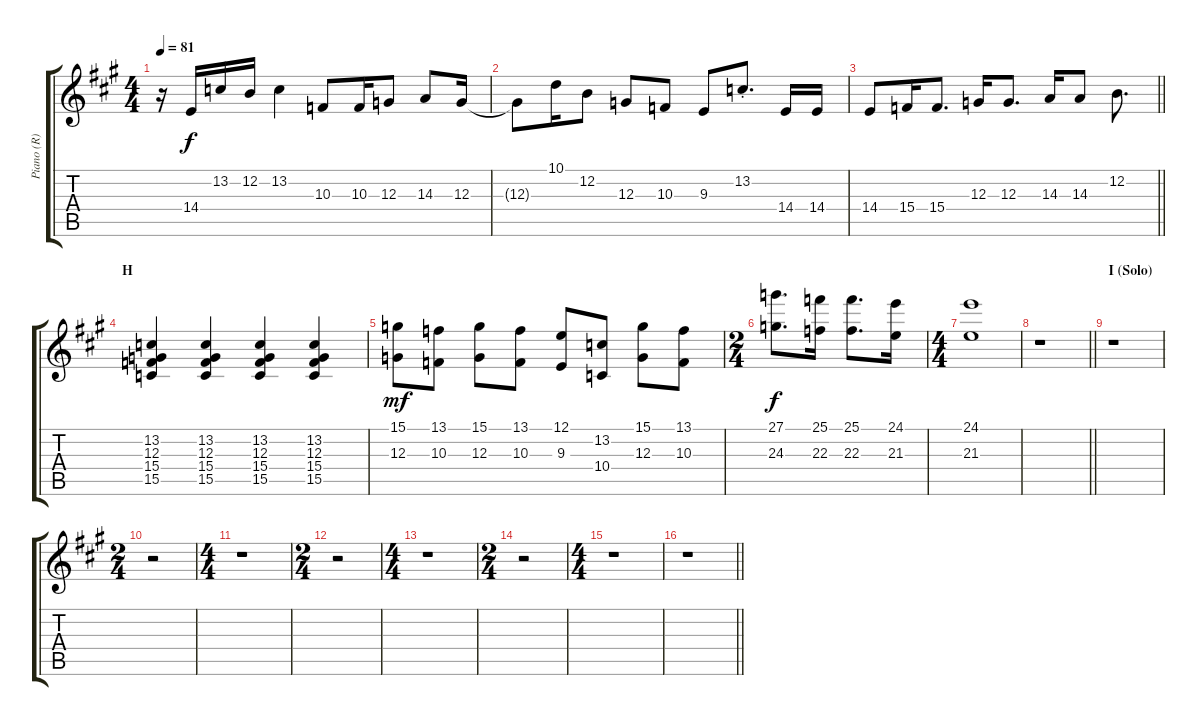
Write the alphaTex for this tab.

\track ("Piano (R)" "Piano (R)") {instrument electricgrandpiano}
\staff {score tabs}
\tuning (E4 B3 G3 D3 A2 E2) {hide}
\ts (4 4)
\tempo 81
\clef g2
\ks f#minor
r.16{dy f} 14.4.16 13.2.16 12.2.16 13.2.4 10.3.8 10.3.16 12.3.8 14.3.8 12.3.16 |
12.3{t}.8 10.1.16 12.2.8 12.3.8 10.3.8 9.3.8 13.2{st}.8{d} 14.4.16 14.4.16 |
\barLineRight lightlight
14.4.8 15.4.16 15.4.8{d} 12.3.16 12.3.8{d} 14.3.16 14.3.8 12.2.8{d} |
\section ("" "H")
(13.2 12.3 15.4 15.5).4 (13.2 12.3 15.4 15.5).4 (13.2 12.3 15.4 15.5).4 (13.2 12.3 15.4 15.5).4 |
(15.1 12.3).8{dy mf} (13.1 10.3).8 (15.1 12.3).8 (13.1 10.3).8 (12.1 9.3).8 (13.2 10.4).8 (15.1 12.3).8 (13.1 10.3).8 |
\ts (2 4)
(27.1 24.3).8{d dy f} (25.1 22.3).16 (25.1 22.3).8{d} (24.1 21.3).16 |
\ts (4 4)
(24.1 21.3).1 |
\barLineRight lightlight
r.1 |
\section ("" "I (Solo)")
r.1 |
\ts (2 4)
r.2 |
\ts (4 4)
r.1 |
\ts (2 4)
r.2 |
\ts (4 4)
r.1 |
\ts (2 4)
r.2 |
\ts (4 4)
r.1 |
\barLineRight lightlight
r.1
